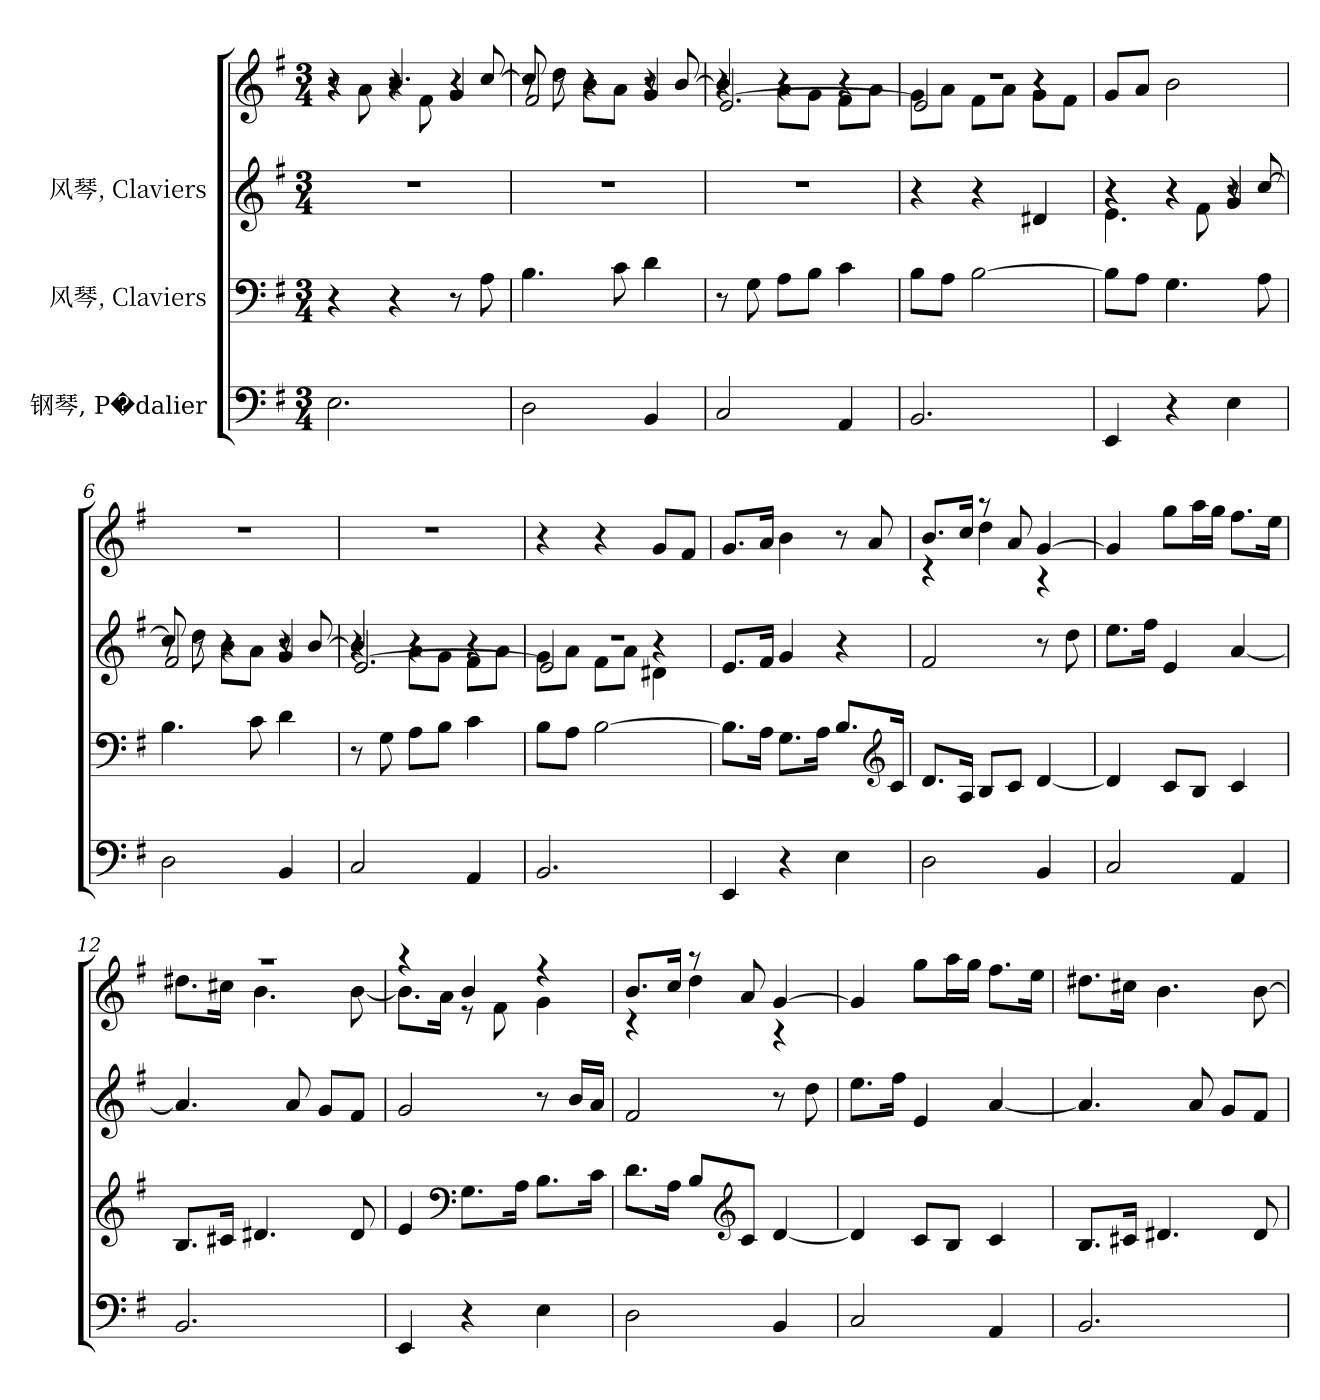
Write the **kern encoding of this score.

**kern	**kern	**kern	**kern
*part3	*part2	*part1	*part1
*staff4	*staff3	*staff2	*staff1
*I"钢琴, P�dalier	*I"风琴, Claviers	*I"风琴, Claviers	*
*clefF4	*clefF4	*clefG2	*clefG2
*k[f#]	*k[f#]	*k[f#]	*k[f#]
*M3/4	*M3/4	*M3/4	*M3/4
*MM70	*MM70	*MM70	*MM70
=1	=1	=1	=1
*	*	*	*^
*	*	*	*	*^
2.E\	4r	2.r	4r	8r	4r
.	.	.	.	8a\	.
.	4r	.	4.b/	8r	4r
.	.	.	.	8f#\	.
.	8r	.	.	4r	4g/
.	8A\	.	[8cc/	.	.
=2	=2	=2	=2	=2	=2
2D\	4.B\	2.r	8cc/]	8r	2f#/
.	.	.	8r	8dd\	.
.	.	.	4r	8b\L	.
.	8c\	.	.	8a\J	.
4BB/	4d\	.	8r	4r	4g/
.	.	.	[8b/	.	.
=3	=3	=3	=3	=3	=3
2C/	8r	2.r	4b/]	4r	[2.e/
.	8G\	.	.	.	.
.	8A\L	.	4r	8a\L	.
.	8B\J	.	.	8g\J	.
4AA/	4c\	.	4r	8f#\L	.
.	.	.	.	8a\J	.
=4	=4	=4	=4	=4	=4
2.BB/	8B\L	4r	2.r	8g\L	2e/]
.	8A\J	.	.	8a\J	.
.	[2B\	4r	.	8f#\L	.
.	.	.	.	8a\J	.
.	.	4d#X/	.	8g\L	4r
.	.	.	.	8f#\J	.
*	*	*	*v	*v	*v
=5	=5	=5	=5
*	*	*^	*
*	*	*	*^	*
4EE/	8B\L]	4r	4.e\	4r	8g/L
.	8A\J	.	.	.	8a/J
4r	4.G\	4r	.	4r	2b\
.	.	.	8f#\	.	.
4E\	.	8r	4r	4g/	.
.	8A\	[8cc/	.	.	.
!!LO:LB:g=z
=6	=6	=6	=6	=6	=6
2D\	4.B\	8cc/]	8r	2f#/	2.r
.	.	8r	8dd\	.	.
.	.	4r	8b\L	.	.
.	8c\	.	8a\J	.	.
4BB/	4d\	8r	4r	4g/	.
.	.	[8b/	.	.	.
=7	=7	=7	=7	=7	=7
2C/	8r	4b/]	4r	[2.e/	2.r
.	8G\	.	.	.	.
.	8A\L	4r	8a\L	.	.
.	8B\J	.	8g\J	.	.
4AA/	4c\	4r	8f#\L	.	.
.	.	.	8a\J	.	.
=8	=8	=8	=8	=8	=8
2.BB/	8B\L	2.r	8g\L	2e/]	4r
.	8A\J	.	8a\J	.	.
.	[2B\	.	8f#\L	.	4r
.	.	.	8a\J	.	.
.	.	.	4d#X\	4r	8g/L
.	.	.	.	.	8f#/J
*	*	*v	*v	*v	*
=9	=9	=9	=9
4EE/	8.B\L]	8.e/L	8.g/L
.	16A\Jk	16f#/Jk	16a/Jk
4r	8.G\L	4g/	4b\
.	16A\Jk	.	.
4E\	8.B/L	4r	8r
.	.	.	8a/
*	*clefG2	*	*
.	16c/Jk	.	.
=10	=10	=10	=10
*	*	*	*^
2D\	8.d/L	2f#/	8.b/L	4r
.	16A/Jk	.	16cc/Jk	.
.	8B/L	.	8r	4dd\
.	8c/J	.	8a/	.
4BB/	[4d/	8r	[4g/	4r
.	.	8dd\	.	.
*	*	*	*v	*v
!!LO:LB:g=z
=11	=11	=11	=11
2C/	4d/]	8.ee\L	4g/]
.	.	16ff#\Jk	.
.	8c/L	4e/	8gg\L
.	8B/J	.	16aa\L
.	.	.	16gg\JJ
4AA/	4c/	[4a/	8.ff#\L
.	.	.	16ee\Jk
=12	=12	=12	=12
*	*	*	*^
2.BB/	8.B/L	4.a/]	2.r	8.dd#X\L
.	16c#X/Jk	.	.	16cc#X\Jk
.	4.d#X/	.	.	4.b\
.	.	8a/	.	.
.	.	8g/L	.	.
.	8d#/	8f#/J	.	[8b\
=13	=13	=13	=13	=13
4EE/	4e/	2g/	4r	8.b\L]
.	.	.	.	16a\Jk
*	*clefF4	*	*	*
4r	8.G\L	.	4b/	8r
.	.	.	.	8f#\
.	16A\Jk	.	.	.
4E\	8.B\L	8r	4r	4g\
.	.	16b/LL	.	.
.	16c\Jk	16a/JJ	.	.
=14	=14	=14	=14	=14
2D\	8.d\L	2f#/	8.b/L	4r
.	16A\Jk	.	16cc/Jk	.
.	8B/L	.	8r	4dd\
*	*clefG2	*	*	*
.	8c/J	.	8a/	.
4BB/	[4d/	8r	[4g/	4r
.	.	8dd\	.	.
*	*	*	*v	*v
!!LO:PB:g=z
=15	=15	=15	=15
2C/	4d/]	8.ee\L	4g/]
.	.	16ff#\Jk	.
.	8c/L	4e/	8gg\L
.	8B/J	.	16aa\L
.	.	.	16gg\JJ
4AA/	4c/	[4a/	8.ff#\L
.	.	.	16ee\Jk
=16	=16	=16	=16
2.BB/	8.B/L	4.a/]	8.dd#X\L
.	16c#X/Jk	.	16cc#X\Jk
.	4.d#X/	.	4.b\
.	.	8a/	.
.	.	8g/L	.
.	8d#/	8f#/J	[8b\
=	=	=	=
*-	*-	*-	*-
